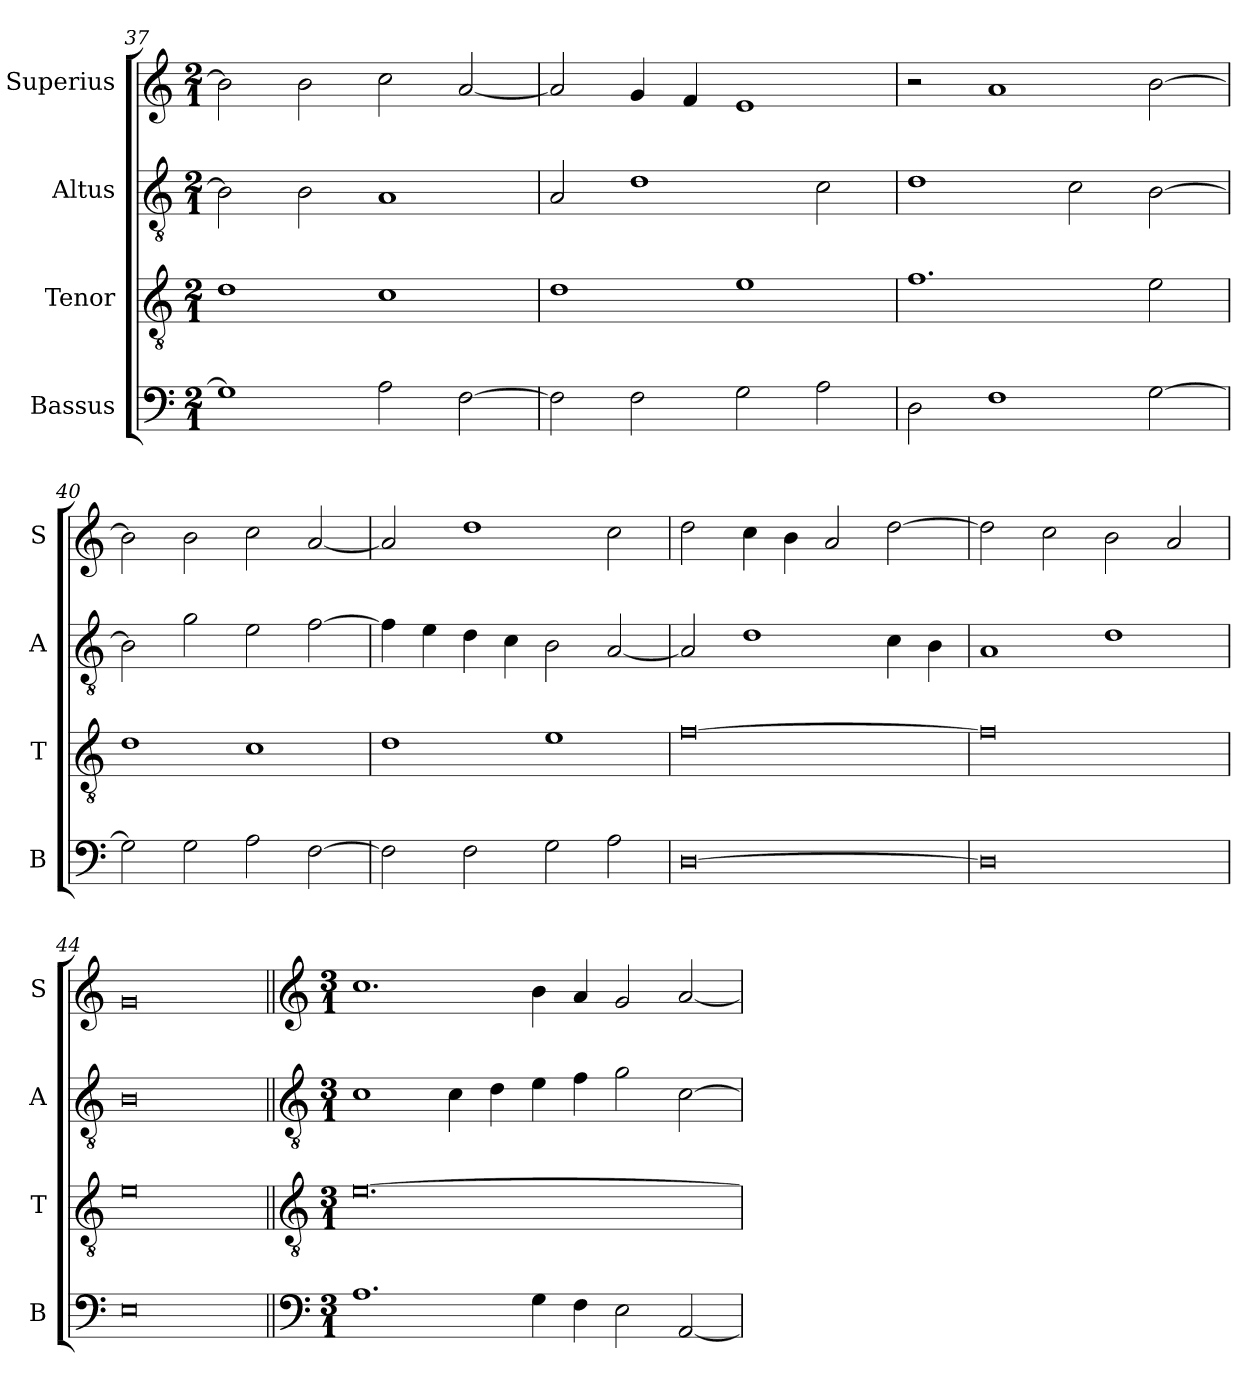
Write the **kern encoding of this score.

**kern	**kern	**kern	**kern
*part4	*part3	*part2	*part1
*staff4	*staff3	*staff2	*staff1
*I"Bassus	*I"Tenor	*I"Altus	*I"Superius
*I'B	*I'T	*I'A	*I'S
*clefF4	*clefGv2	*clefGv2	*clefG2
*k[]	*k[]	*k[]	*k[]
*M2/1	*M2/1	*M2/1	*M2/1
=37	=37	=37	=37
1G]	1d	2B\]	2b\]
.	.	2B\	2b\
2A\	1c	1A	2cc\
[2F\	.	.	[2a/
=38	=38	=38	=38
2F\]	1d	2A/	2a/]
2F\	.	1d	4g/
.	.	.	4f/
2G\	1e	.	1e
2A\	.	2c\	.
=39	=39	=39	=39
2D\	1.f	1d	2r
1F	.	.	1a
.	.	2c\	.
[2G\	2e\	[2B\	[2b\
=40	=40	=40	=40
2G\]	1d	2B\]	2b\]
2G\	.	2g\	2b\
2A\	1c	2e\	2cc\
[2F\	.	[2f\	[2a/
=41	=41	=41	=41
2F\]	1d	4f\]	2a/]
.	.	4e\	.
2F\	.	4d\	1dd
.	.	4c\	.
2G\	1e	2B\	.
2A\	.	[2A/	2cc\
=42	=42	=42	=42
[0D	[0f	2A/]	2dd\
.	.	1d	4cc\
.	.	.	4b\
.	.	.	2a/
.	.	4c\	[2dd\
.	.	4B\	.
=43	=43	=43	=43
0D]	0f]	1A	2dd\]
.	.	.	2cc\
.	.	1d	2b\
.	.	.	2a/
=44	=44	=44	=44
0E	0e	0B	0g
!!LO:LB:g=z
=45||	=45||	=45||	=45||
*clefF4	*clefGv2	*clefGv2	*clefG2
*k[]	*k[]	*k[]	*k[]
*M3/1	*M3/1	*M3/1	*M3/1
1.A	[0.e	1c	1.cc
.	.	4c\	.
.	.	4d\	.
4G\	.	4e\	4b\
4F\	.	4f\	4a/
2E\	.	2g\	2g/
[2AA/	.	[2c\	[2a/
=	=	=	=
*-	*-	*-	*-
